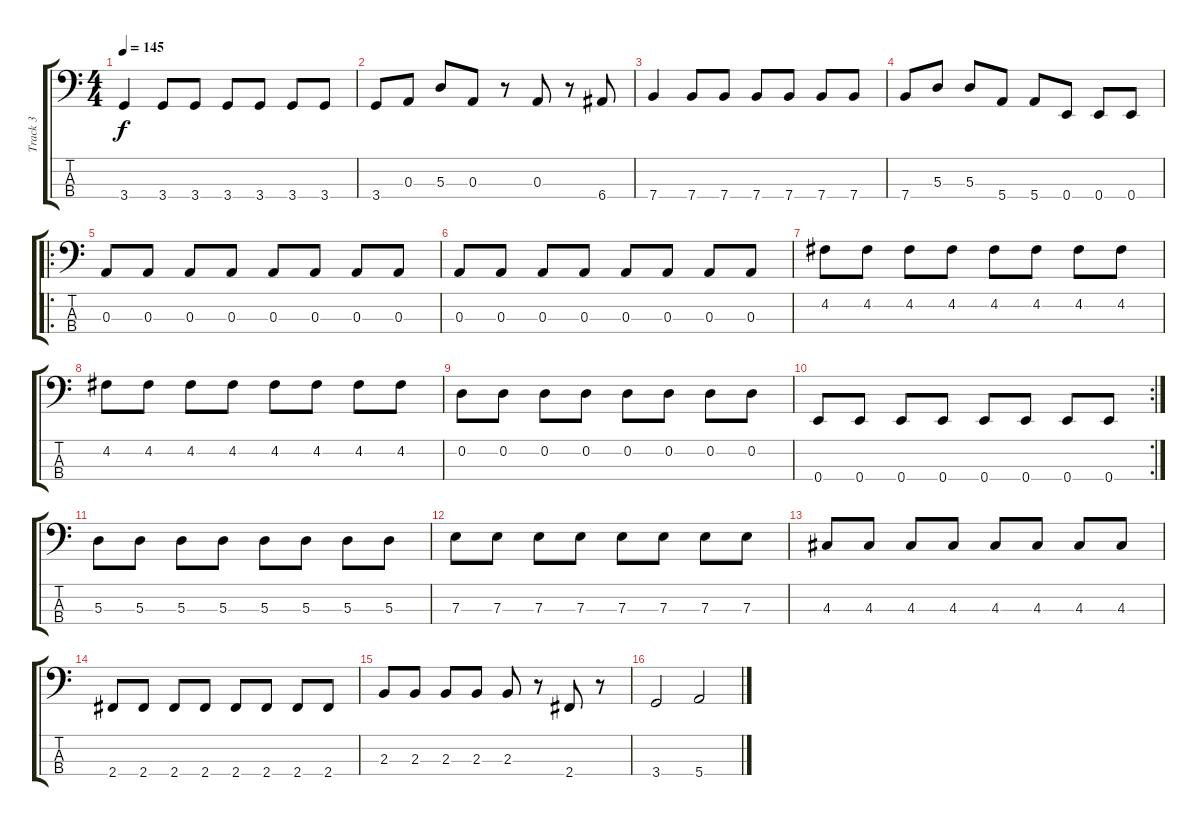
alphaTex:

\track ("Track 3" "Track 3") {instrument acousticbass}
\staff {score tabs}
\tuning (G2 D2 A1 E1) {hide}
\ts (4 4)
\tempo 145
\clef f4
\ks c
3.4.4{dy f} 3.4.8 3.4.8 3.4.8 3.4.8 3.4.8 3.4.8 |
3.4.8 0.3.8 5.3.8 0.3.8 r.8 0.3.8 r.8 6.4.8 |
7.4.4 7.4.8 7.4.8 7.4.8 7.4.8 7.4.8 7.4.8 |
7.4.8 5.3.8 5.3.8 5.4.8 5.4.8 0.4.8 0.4.8 0.4.8 |
\ro
0.3.8 0.3.8 0.3.8 0.3.8 0.3.8 0.3.8 0.3.8 0.3.8 |
0.3.8 0.3.8 0.3.8 0.3.8 0.3.8 0.3.8 0.3.8 0.3.8 |
4.2.8 4.2.8 4.2.8 4.2.8 4.2.8 4.2.8 4.2.8 4.2.8 |
4.2.8 4.2.8 4.2.8 4.2.8 4.2.8 4.2.8 4.2.8 4.2.8 |
0.2.8 0.2.8 0.2.8 0.2.8 0.2.8 0.2.8 0.2.8 0.2.8 |
\rc 2
0.4.8 0.4.8 0.4.8 0.4.8 0.4.8 0.4.8 0.4.8 0.4.8 |
5.3.8 5.3.8 5.3.8 5.3.8 5.3.8 5.3.8 5.3.8 5.3.8 |
7.3.8 7.3.8 7.3.8 7.3.8 7.3.8 7.3.8 7.3.8 7.3.8 |
4.3.8 4.3.8 4.3.8 4.3.8 4.3.8 4.3.8 4.3.8 4.3.8 |
2.4.8 2.4.8 2.4.8 2.4.8 2.4.8 2.4.8 2.4.8 2.4.8 |
2.3.8 2.3.8 2.3.8 2.3.8 2.3.8 r.8 2.4.8 r.8 |
3.4.2 5.4.2
